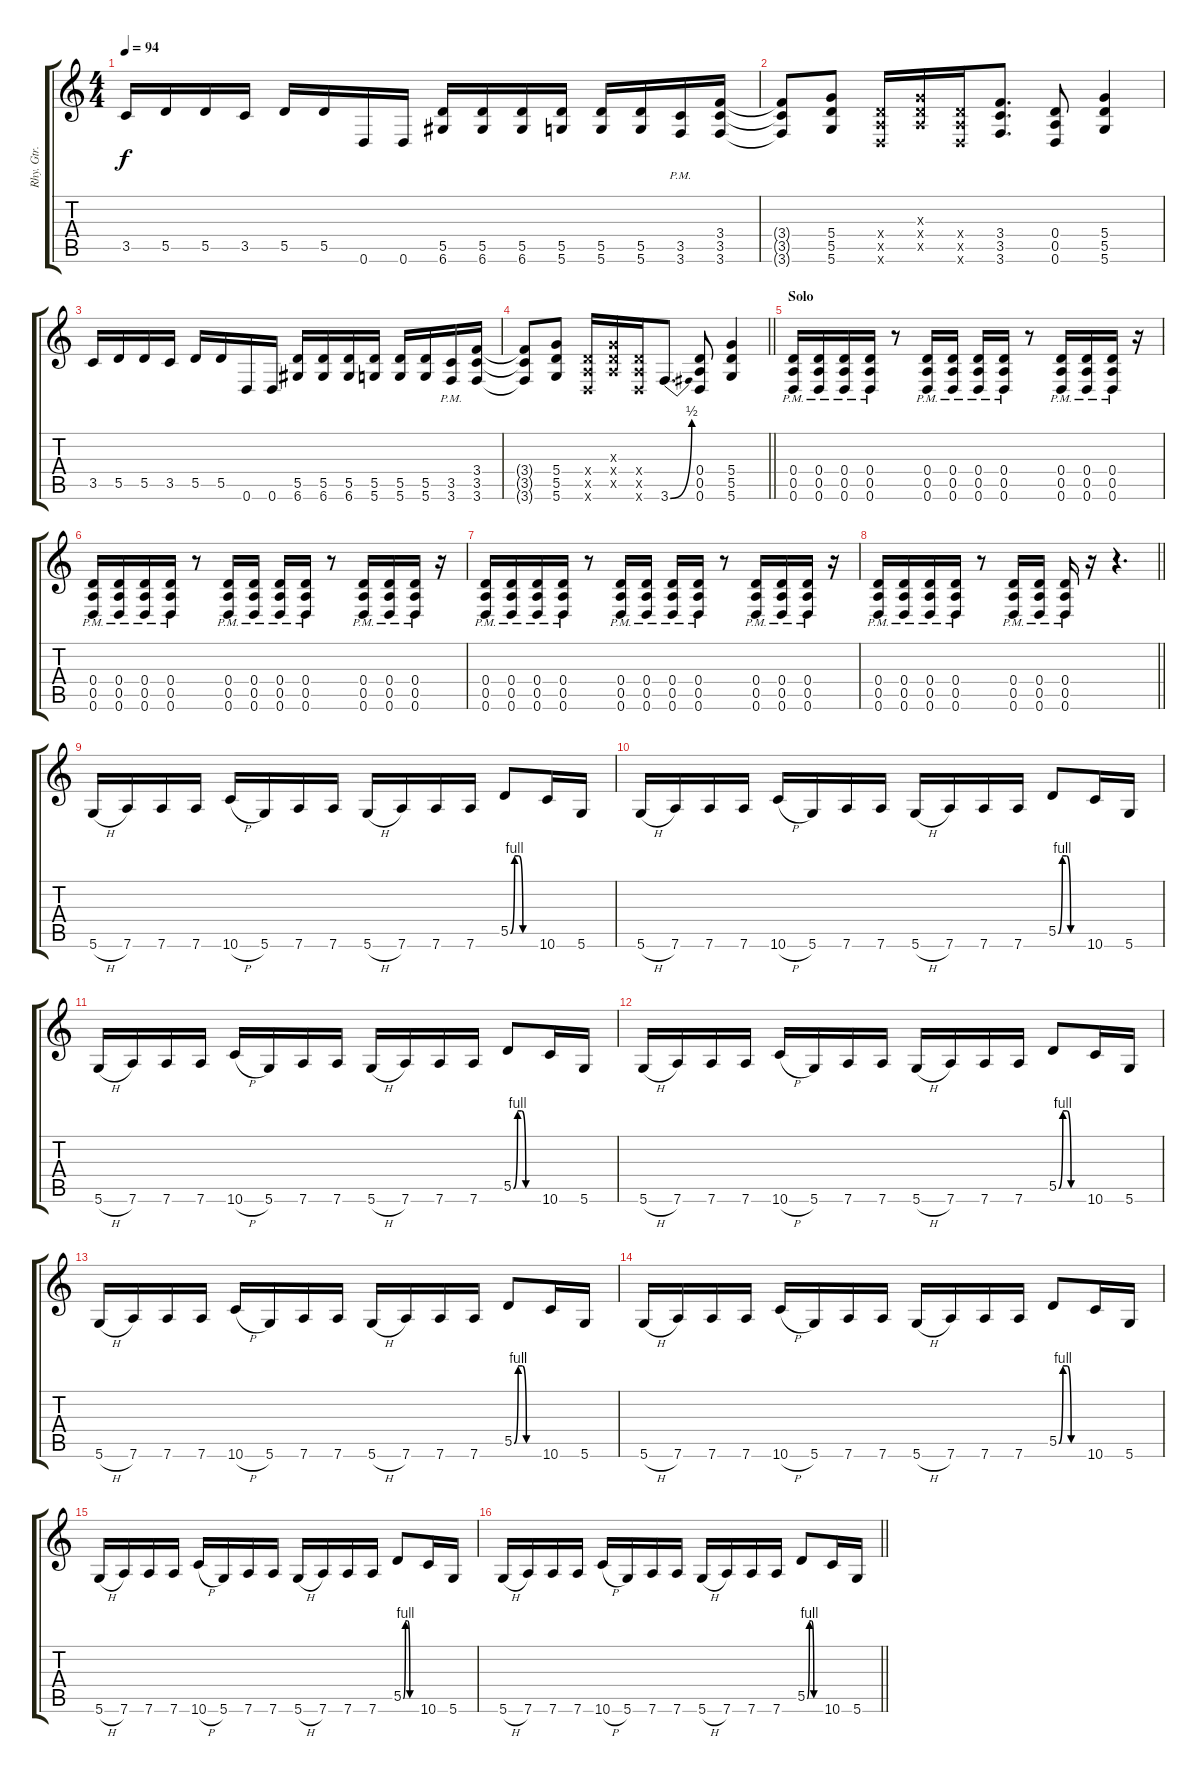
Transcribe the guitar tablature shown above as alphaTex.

\track ("Rhy. Gtr. 2" "Rhy. Gtr. ") {instrument distortionguitar}
\staff {score tabs}
\tuning (E4 B3 G3 D3 A2 D2) {hide}
\ts (4 4)
\tempo 94
\clef g2
\ks c
3.5.16{dy f} 5.5.16 5.5.16 3.5.16 5.5.16 5.5.16 0.6.16 0.6.16 (5.5 6.6).16 (5.5 6.6).16 (5.5 6.6).16 (5.5 5.6).16 (5.5 5.6).16 (5.5 5.6).16 (3.5{pm} 3.6{pm}).16 (3.4 3.5 3.6).16 |
(3.4{t} 3.5{t} 3.6{t}).8 (5.4 5.5 5.6).8 (0.4{x} 0.5{x} 0.6{x}).16 (0.3{x} 0.4{x} 0.5{x}).16 (0.4{x} 0.5{x} 0.6{x}).16 (3.4 3.5 3.6).8{d} (0.4 0.5 0.6).8 (5.4 5.5 5.6).4 |
3.5.16 5.5.16 5.5.16 3.5.16 5.5.16 5.5.16 0.6.16 0.6.16 (5.5 6.6).16 (5.5 6.6).16 (5.5 6.6).16 (5.5 5.6).16 (5.5 5.6).16 (5.5 5.6).16 (3.5{pm} 3.6{pm}).16 (3.4 3.5 3.6).16 |
\barLineRight lightlight
(3.4{t} 3.5{t} 3.6{t}).8 (5.4 5.5 5.6).8 (0.4{x} 0.5{x} 0.6{x}).16 (0.3{x} 0.4{x} 0.5{x}).16 (0.4{x} 0.5{x} 0.6{x}).16 3.6{be (bend 0 0 60 2)}.8{d} (0.4 0.5 0.6).8 (5.4 5.5 5.6).4 |
\section ("" "Solo")
(0.4{pm} 0.5{pm} 0.6{pm}).16 (0.4{pm} 0.5{pm} 0.6{pm}).16 (0.4{pm} 0.5{pm} 0.6{pm}).16 (0.4{pm} 0.5{pm} 0.6{pm}).16 r.8 (0.4{pm} 0.5{pm} 0.6{pm}).16 (0.4{pm} 0.5{pm} 0.6{pm}).16 (0.4{pm} 0.5{pm} 0.6{pm}).16 (0.4{pm} 0.5{pm} 0.6{pm}).16 r.8 (0.4{pm} 0.5{pm} 0.6{pm}).16 (0.4{pm} 0.5{pm} 0.6{pm}).16 (0.4{pm} 0.5{pm} 0.6{pm}).16 r.16 |
(0.4{pm} 0.5{pm} 0.6{pm}).16 (0.4{pm} 0.5{pm} 0.6{pm}).16 (0.4{pm} 0.5{pm} 0.6{pm}).16 (0.4{pm} 0.5{pm} 0.6{pm}).16 r.8 (0.4{pm} 0.5{pm} 0.6{pm}).16 (0.4{pm} 0.5{pm} 0.6{pm}).16 (0.4{pm} 0.5{pm} 0.6{pm}).16 (0.4{pm} 0.5{pm} 0.6{pm}).16 r.8 (0.4{pm} 0.5{pm} 0.6{pm}).16 (0.4{pm} 0.5{pm} 0.6{pm}).16 (0.4{pm} 0.5{pm} 0.6{pm}).16 r.16 |
(0.4{pm} 0.5{pm} 0.6{pm}).16 (0.4{pm} 0.5{pm} 0.6{pm}).16 (0.4{pm} 0.5{pm} 0.6{pm}).16 (0.4{pm} 0.5{pm} 0.6{pm}).16 r.8 (0.4{pm} 0.5{pm} 0.6{pm}).16 (0.4{pm} 0.5{pm} 0.6{pm}).16 (0.4{pm} 0.5{pm} 0.6{pm}).16 (0.4{pm} 0.5{pm} 0.6{pm}).16 r.8 (0.4{pm} 0.5{pm} 0.6{pm}).16 (0.4{pm} 0.5{pm} 0.6{pm}).16 (0.4{pm} 0.5{pm} 0.6{pm}).16 r.16 |
\barLineRight lightlight
(0.4{pm} 0.5{pm} 0.6{pm}).16 (0.4{pm} 0.5{pm} 0.6{pm}).16 (0.4{pm} 0.5{pm} 0.6{pm}).16 (0.4{pm} 0.5{pm} 0.6{pm}).16 r.8 (0.4{pm} 0.5{pm} 0.6{pm}).16 (0.4{pm} 0.5{pm} 0.6{pm}).16 (0.4{pm} 0.5{pm} 0.6{pm}).16 r.16 r.4{d} |
\section ("" "")
5.6{h}.16 7.6.16 7.6.16 7.6.16 10.6{h}.16 5.6.16 7.6.16 7.6.16 5.6{h}.16 7.6.16 7.6.16 7.6.16 5.5{be (custom 0 0 10 4 20 4 30 0 60 0)}.8 10.6.16 5.6.16 |
5.6{h}.16 7.6.16 7.6.16 7.6.16 10.6{h}.16 5.6.16 7.6.16 7.6.16 5.6{h}.16 7.6.16 7.6.16 7.6.16 5.5{be (custom 0 0 10 4 20 4 30 0 60 0)}.8 10.6.16 5.6.16 |
5.6{h}.16 7.6.16 7.6.16 7.6.16 10.6{h}.16 5.6.16 7.6.16 7.6.16 5.6{h}.16 7.6.16 7.6.16 7.6.16 5.5{be (custom 0 0 10 4 20 4 30 0 60 0)}.8 10.6.16 5.6.16 |
5.6{h}.16 7.6.16 7.6.16 7.6.16 10.6{h}.16 5.6.16 7.6.16 7.6.16 5.6{h}.16 7.6.16 7.6.16 7.6.16 5.5{be (custom 0 0 10 4 20 4 30 0 60 0)}.8 10.6.16 5.6.16 |
5.6{h}.16 7.6.16 7.6.16 7.6.16 10.6{h}.16 5.6.16 7.6.16 7.6.16 5.6{h}.16 7.6.16 7.6.16 7.6.16 5.5{be (custom 0 0 10 4 20 4 30 0 60 0)}.8 10.6.16 5.6.16 |
5.6{h}.16 7.6.16 7.6.16 7.6.16 10.6{h}.16 5.6.16 7.6.16 7.6.16 5.6{h}.16 7.6.16 7.6.16 7.6.16 5.5{be (custom 0 0 10 4 20 4 30 0 60 0)}.8 10.6.16 5.6.16 |
5.6{h}.16 7.6.16 7.6.16 7.6.16 10.6{h}.16 5.6.16 7.6.16 7.6.16 5.6{h}.16 7.6.16 7.6.16 7.6.16 5.5{be (custom 0 0 10 4 20 4 30 0 60 0)}.8 10.6.16 5.6.16 |
\barLineRight lightlight
5.6{h}.16 7.6.16 7.6.16 7.6.16 10.6{h}.16 5.6.16 7.6.16 7.6.16 5.6{h}.16 7.6.16 7.6.16 7.6.16 5.5{be (custom 0 0 10 4 20 4 30 0 60 0)}.8 10.6.16 5.6.16
